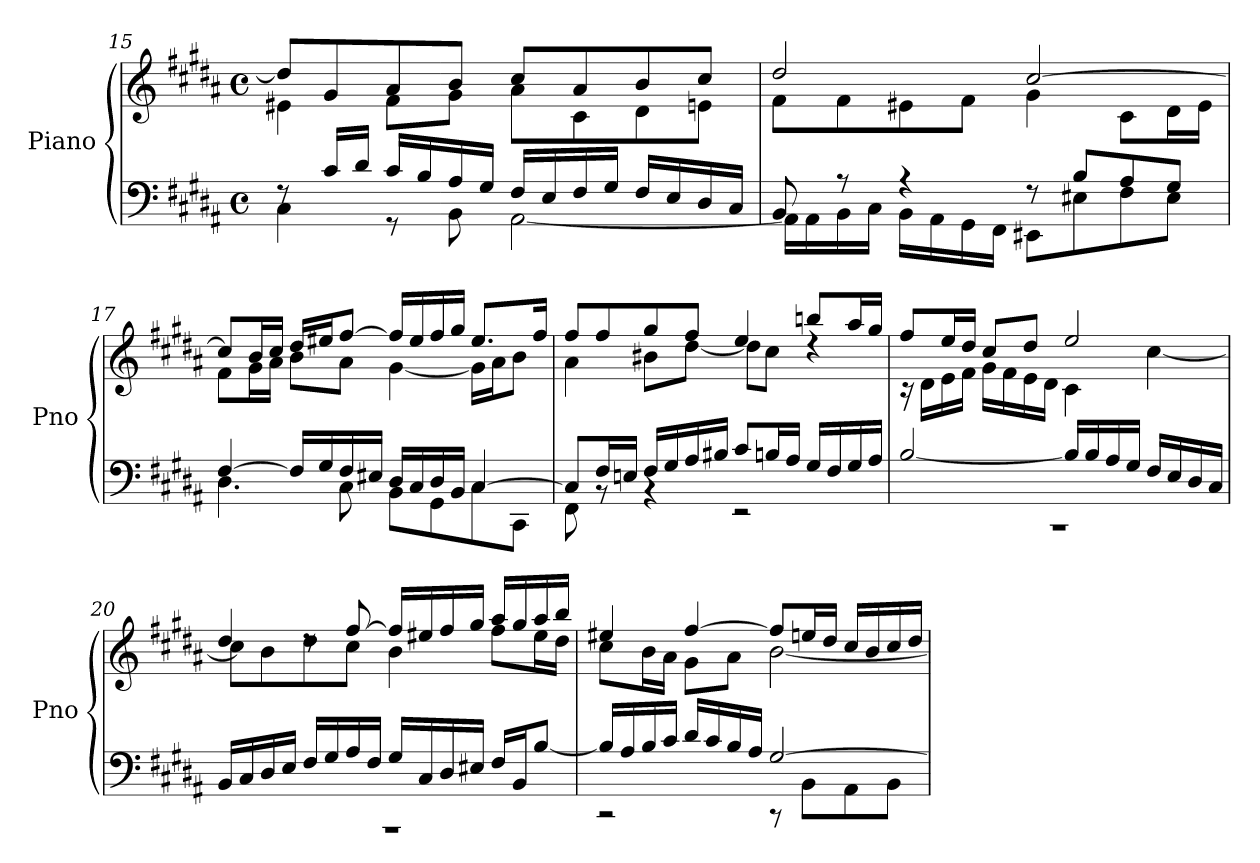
**kern	**kern
*part1	*part1
*staff2	*staff1
*I"Piano	*
*I'Pno	*
*clefF4	*clefG2
*k[f#c#g#d#a#]	*k[f#c#g#d#a#]
*M4/4	*M4/4
*met(c)	*met(c)
=15	=15
*^	*^
8rF	4C#\	8dd#/L]	4e#X\
16c#/LL	.	8g#/	.
16d#/JJ	.	.	.
16c#/LL	8r	8a#/	8f#\L
16B/	.	.	.
16A#/	8BB\	8b/J	8g#\J
16G#/JJ	.	.	.
16F#/LL	[2AA#\	8cc#/L	8a#\L
16E/	.	.	.
16F#/	.	8a#/	8c#\
16G#/JJ	.	.	.
16F#/LL	.	8b/	8d#\
16E/	.	.	.
16D#/	.	8cc#/J	8en\J
16C#/JJ	.	.	.
=16	=16	=16	=16
8BB/	16AA#\LL]	2dd#/	8f#\L
.	16AA#\	.	.
8r	16BB\	.	8f#\
.	16C#\JJ	.	.
4r	16BB\LL	.	8e#X\
.	16AA#\	.	.
.	16GG#\	.	8f#\J
.	16FF#\JJ	.	.
8r	8EE#X\L	[2cc#/	4g#\
8B/L	8E#X\	.	.
8A#/	8F#\	.	8c#\L
8G#/J	8E#\J	.	16d#\L
.	.	.	16e#\JJ
!!LO:LB:g=z	!!
=17	=17	=17	=17
[4F#/	4.D#\	8cc#/L]	8f#\L
.	.	16b/L	16g#\L
.	.	16cc#/JJ	16a#\JJ
16F#/LL]	.	16dd#/LL	8b\L
16G#/	.	16ee#X/J	.
16F#/	8C#\	[8ff#/J	8a#\J
16E#X/JJ	.	.	.
16D#/LL	8BB\L	16ff#/LL]	[4g#\
16C#/	.	16ee#/	.
16D#/	8GG#\	16ff#/	.
16BB/JJ	.	16gg#/JJ	.
[4C#/	8C#\	8.ee#/L	16g#\LL]
.	.	.	16a#\J
.	8CC#\J	.	8b\J
.	.	16ff#/Jk	.
=18	=18	=18	=18
8C#/L]	8FF#\	8ff#/L	4a#\
16F#/L	8rBB	8ff#/	.
16En/JJ	.	.	.
16F#/LL	4rBB	8gg#/	8b#X\L
16G#/	.	.	.
16A#/	.	8ff#/J	[8dd#\J
16B#X/JJ	.	.	.
8c#/L	2r	4ee/	8dd#\L]
16Bn/L	.	.	8cc#\J
16A#/JJ	.	.	.
16G#/LL	.	8bbn/L	4rdd
16F#/	.	.	.
16G#/	.	16aa#/L	.
16A#/JJ	.	16gg#/JJ	.
!!LO:LB:g=z	!!
=19	=19	=19	=19
1rCC	[2B/	8ff#/L	16r
.	.	.	16d#\LL
.	.	16ee/L	16e\
.	.	16dd#/JJ	16f#\JJ
.	.	8cc#/L	16g#\LL
.	.	.	16f#\
.	.	8dd#/J	16e\
.	.	.	16d#\JJ
.	16B/LL]	2ee/	4c#\
.	16B/	.	.
.	16A#/	.	.
.	16G#/JJ	.	.
.	16F#/LL	.	[4cc#\
.	16E/	.	.
.	16D#/	.	.
.	16C#/JJ	.	.
!!LO:LB:g=z	!!
=20	=20	=20	=20
1rAAA	16BB/LL	4dd#/	8cc#\L]
.	16C#/	.	.
.	16D#/	.	8b\
.	16E/JJ	.	.
.	16F#/LL	8rdd	8dd#\
.	16G#/	.	.
.	16A#/	[8ff#/	8cc#\J
.	16F#/JJ	.	.
.	16G#/LL	16ff#/LL]	4b\
.	16C#/	16ee#X/	.
.	16D#/	16ff#/	.
.	16E#X/JJ	16gg#/JJ	.
.	16F#/LL	16aa#/LL	8ff#\L
.	16BB/J	16gg#/	.
.	[8B/J	16aa#/	16ee#\L
.	.	16bb/JJ	16dd#\JJ
=21	=21	=21	=21
2rCC	16B/LL]	4ee#X/	8cc#\L
.	16A#/	.	.
.	16B/	.	16b\L
.	16c#/JJ	.	16a#\JJ
.	16d#/LL	[4ff#/	8g#\L
.	16c#/	.	.
.	16B/	.	8a#\J
.	16A#/JJ	.	.
[2G#/	8rCC	8ff#/L]	[2b\
.	8BB\L	16een/L	.
.	.	16dd#/JJ	.
.	8AA#\	16cc#/LL	.
.	.	16b/	.
.	8BB\J	16cc#/	.
.	.	16dd#/JJ	.
*v	*v	*	*
*	*v	*v
=	=
*-	*-
